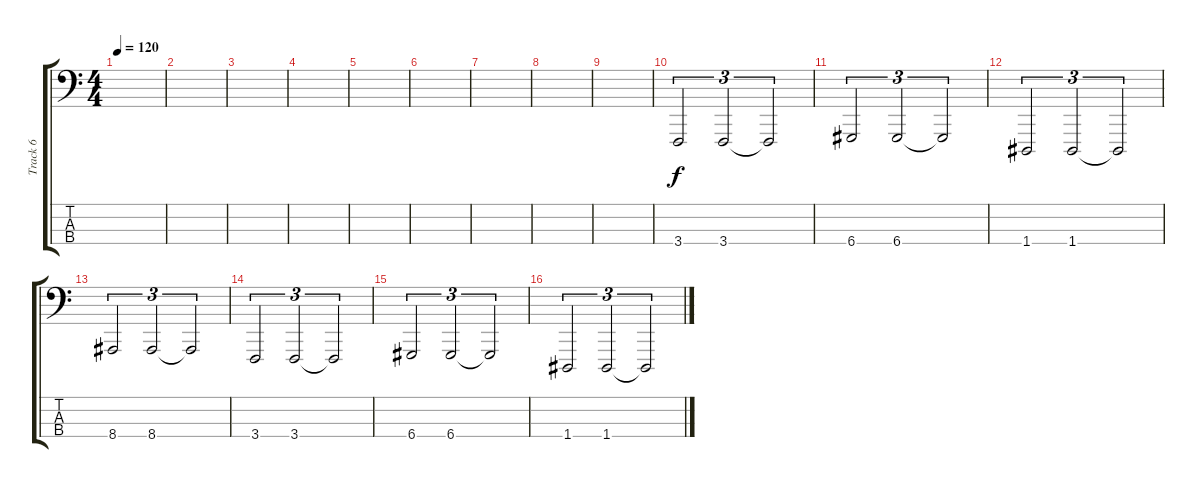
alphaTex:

\track ("Track 6" "Track 6") {instrument lead2sawtooth}
\staff {score tabs}
\tuning (G2 D2 A1 D1) {hide}
\ts (4 4)
\tempo 120
\clef f4
\ks c
|
|
|
|
|
|
|
|
|
3.4.2{tu (3 2)} 3.4.2{tu (3 2)} 3.4{t}.2{tu (3 2)} |
6.4.2{tu (3 2)} 6.4.2{tu (3 2)} 6.4{t}.2{tu (3 2)} |
1.4.2{tu (3 2)} 1.4.2{tu (3 2)} 1.4{t}.2{tu (3 2)} |
8.4.2{tu (3 2)} 8.4.2{tu (3 2)} 8.4{t}.2{tu (3 2)} |
3.4.2{tu (3 2)} 3.4.2{tu (3 2)} 3.4{t}.2{tu (3 2)} |
6.4.2{tu (3 2)} 6.4.2{tu (3 2)} 6.4{t}.2{tu (3 2)} |
1.4.2{tu (3 2)} 1.4.2{tu (3 2)} 1.4{t}.2{tu (3 2)}
